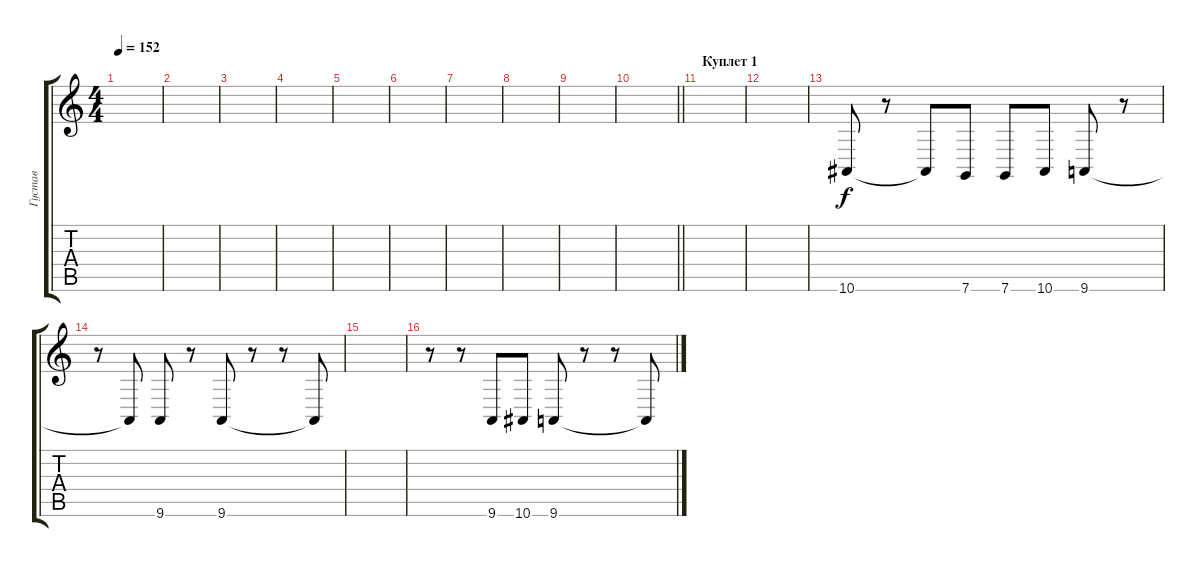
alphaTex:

\track ("Густав" "Густав") {instrument oboe}
\staff {score tabs}
\tuning (D4 A3 F3 C3 G2 C2) {hide}
\ts (4 4)
\tempo 152
\clef g2
\ks c
|
|
|
|
|
|
|
|
|
\barLineRight lightlight
|
\section ("" "Куплет 1")
|
|
10.6.8 r.8 10.6{t}.8 7.6.8 7.6.8 10.6.8 9.6.8 r.8 |
r.8 9.6{t}.8 9.6.8 r.8 9.6.8 r.8 r.8 9.6{t}.8 |
|
r.8 r.8 9.6.8 10.6.8 9.6.8 r.8 r.8 9.6{t}.8
